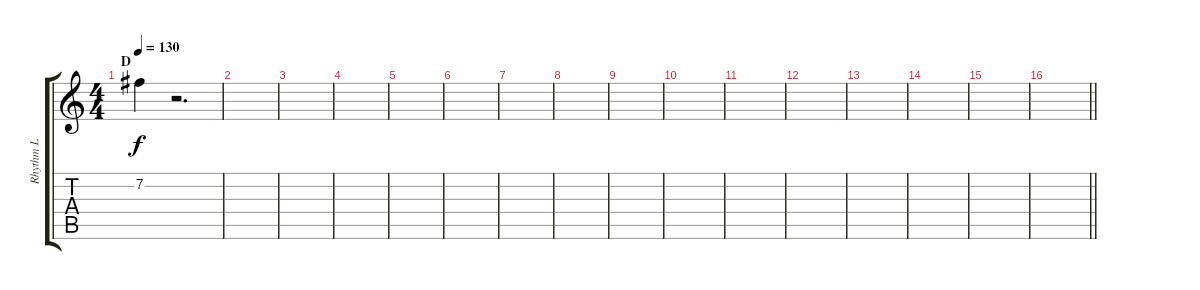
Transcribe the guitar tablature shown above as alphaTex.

\track ("Rhythm L" "Rhythm L") {instrument overdrivenguitar}
\staff {score tabs}
\tuning (E4 B3 G3 D3 A2 E2) {hide}
\ts (4 4)
\section ("" "D")
\tempo 130
\clef g2
\ks c
7.2{t}.4{dy f} r.2{d} |
|
|
|
|
|
|
|
|
|
|
|
|
|
|
\barLineRight lightlight
